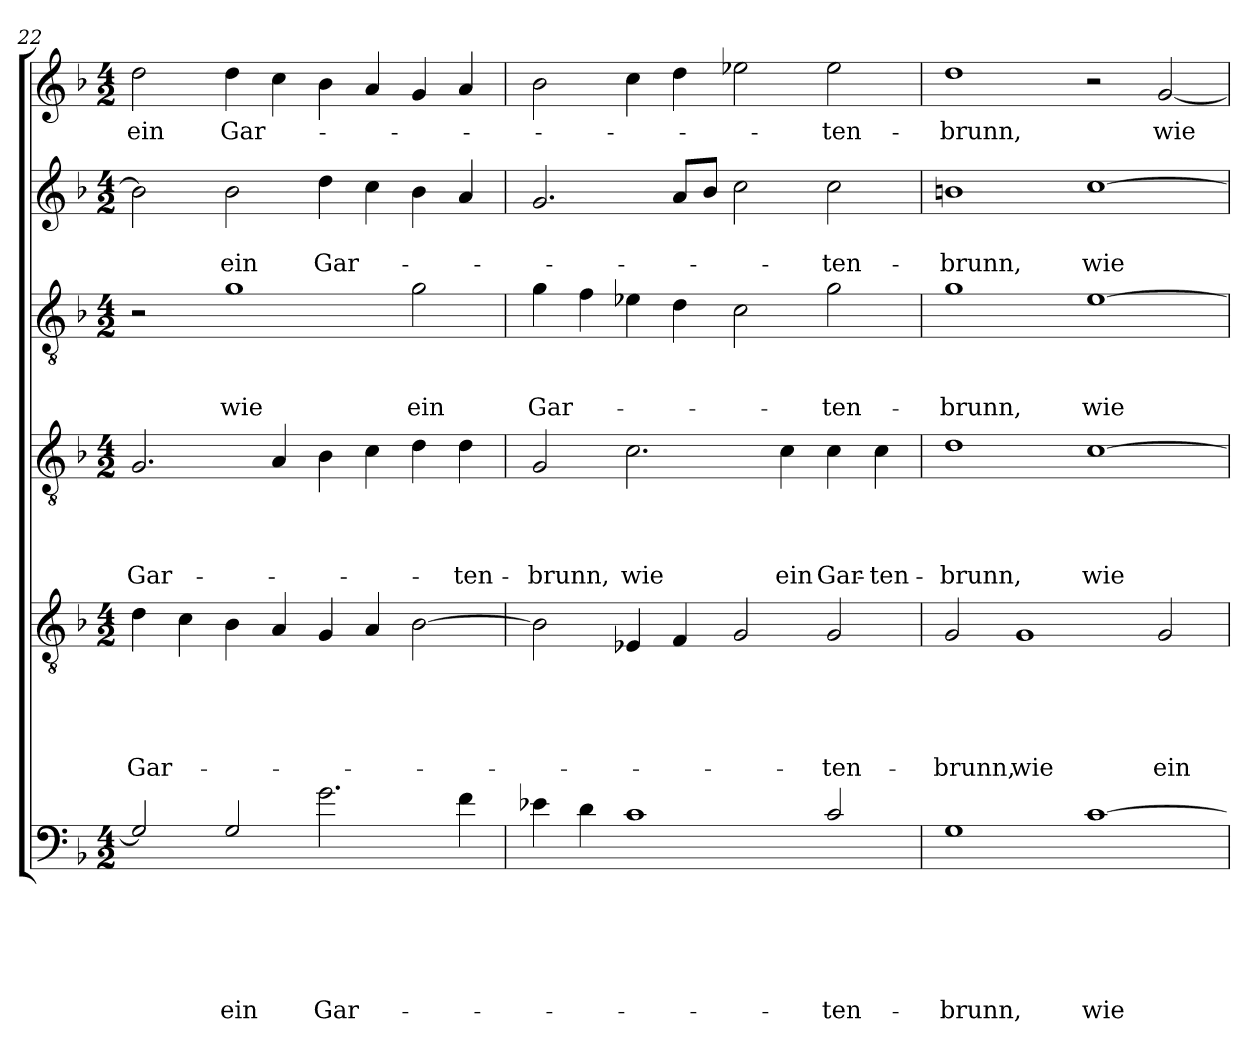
**kern	**text	**text	**text	**text	**text	**text	**kern	**text	**text	**text	**text	**text	**kern	**text	**text	**text	**text	**kern	**text	**text	**text	**kern	**text	**text	**kern	**text
*part6	*part6	*part6	*part6	*part6	*part6	*part6	*part5	*part5	*part5	*part5	*part5	*part5	*part4	*part4	*part4	*part4	*part4	*part3	*part3	*part3	*part3	*part2	*part2	*part2	*part1	*part1
*staff6	*staff6	*staff6	*staff6	*staff6	*staff6	*staff6	*staff5	*staff5	*staff5	*staff5	*staff5	*staff5	*staff4	*staff4	*staff4	*staff4	*staff4	*staff3	*staff3	*staff3	*staff3	*staff2	*staff2	*staff2	*staff1	*staff1
*clefF4	*	*	*	*	*	*	*clefGv2	*	*	*	*	*	*clefGv2	*	*	*	*	*clefGv2	*	*	*	*clefG2	*	*	*clefG2	*
*ITrd8c14	*	*	*	*	*	*	*	*	*	*	*	*	*	*	*	*	*	*	*	*	*	*	*	*	*	*
*k[b-]	*	*	*	*	*	*	*k[b-]	*	*	*	*	*	*k[b-]	*	*	*	*	*k[b-]	*	*	*	*k[b-]	*	*	*k[b-]	*
*F:	*	*	*	*	*	*	*F:	*	*	*	*	*	*F:	*	*	*	*	*F:	*	*	*	*F:	*	*	*F:	*
*M4/2	*	*	*	*	*	*	*M4/2	*	*	*	*	*	*M4/2	*	*	*	*	*M4/2	*	*	*	*M4/2	*	*	*M4/2	*
=22	=22	=22	=22	=22	=22	=22	=22	=22	=22	=22	=22	=22	=22	=22	=22	=22	=22	=22	=22	=22	=22	=22	=22	=22	=22	=22
!	!	!	!	!	!	!	!	!	!	!	!	!LO:LY:b	!	!	!	!	!LO:LY:b	!	!	!	!	!	!	!	!	!LO:LY:b
2GG/]	.	.	.	.	.	.	4d\	.	.	.	.	Gar-	2.G/	.	.	.	Gar-	2r	.	.	.	2b-\]	.	.	2dd\	ein
.	.	.	.	.	.	.	4c\	.	.	.	.	.	.	.	.	.	.	.	.	.	.	.	.	.	.	.
!	!	!	!	!	!	!LO:LY:b	!	!	!	!	!	!	!	!	!	!	!	!	!	!	!LO:LY:b	!	!	!LO:LY:b	!	!LO:LY:b
2GG/	.	.	.	.	.	ein	4B-\	.	.	.	.	.	.	.	.	.	.	1g	.	.	wie	2b-\	.	ein	4dd\	Gar-
.	.	.	.	.	.	.	4A/	.	.	.	.	.	4A/	.	.	.	.	.	.	.	.	.	.	.	4cc\	.
!	!	!	!	!	!	!LO:LY:b	!	!	!	!	!	!	!	!	!	!	!	!	!	!	!	!	!	!LO:LY:b	!	!
2.G\	.	.	.	.	.	Gar-	4G/	.	.	.	.	.	4B-\	.	.	.	.	.	.	.	.	4dd\	.	Gar-	4b-\	.
.	.	.	.	.	.	.	4A/	.	.	.	.	.	4c\	.	.	.	.	.	.	.	.	4cc\	.	.	4a/	.
!	!	!	!	!	!	!	!	!	!	!	!	!	!	!	!	!	!	!	!	!	!LO:LY:b	!	!	!	!	!
.	.	.	.	.	.	.	[2B-\	.	.	.	.	.	4d\	.	.	.	.	2g\	.	.	ein	4b-\	.	.	4g/	.
!	!	!	!	!	!	!	!	!	!	!	!	!	!	!	!	!	!LO:LY:b	!	!	!	!	!	!	!	!	!
4F\	.	.	.	.	.	.	.	.	.	.	.	.	4d\	.	.	.	-ten-	.	.	.	.	4a/	.	.	4a/	.
=23	=23	=23	=23	=23	=23	=23	=23	=23	=23	=23	=23	=23	=23	=23	=23	=23	=23	=23	=23	=23	=23	=23	=23	=23	=23	=23
!	!	!	!	!	!	!	!	!	!	!	!	!	!	!	!	!	!LO:LY:b	!	!	!	!LO:LY:b	!	!	!	!	!
4E-X\	.	.	.	.	.	.	2B-\]	.	.	.	.	.	2G/	.	.	.	-brunn,	4g\	.	.	Gar-	2.g/	.	.	2b-\	.
4D\	.	.	.	.	.	.	.	.	.	.	.	.	.	.	.	.	.	4f\	.	.	.	.	.	.	.	.
!	!	!	!	!	!	!	!	!	!	!	!	!	!	!	!	!	!LO:LY:b	!	!	!	!	!	!	!	!	!
1C	.	.	.	.	.	.	4E-X/	.	.	.	.	.	2.c\	.	.	.	wie	4e-X\	.	.	.	.	.	.	4cc\	.
.	.	.	.	.	.	.	4F/	.	.	.	.	.	.	.	.	.	.	4d\	.	.	.	8a/L	.	.	4dd\	.
.	.	.	.	.	.	.	.	.	.	.	.	.	.	.	.	.	.	.	.	.	.	8b-/J	.	.	.	.
.	.	.	.	.	.	.	2G/	.	.	.	.	.	.	.	.	.	.	2c\	.	.	.	2cc\	.	.	2ee-X\	.
!	!	!	!	!	!	!	!	!	!	!	!	!	!	!	!	!	!LO:LY:b	!	!	!	!	!	!	!	!	!
.	.	.	.	.	.	.	.	.	.	.	.	.	4c\	.	.	.	ein	.	.	.	.	.	.	.	.	.
!	!	!	!	!	!	!LO:LY:b	!	!	!	!	!	!LO:LY:b	!	!	!	!	!LO:LY:b	!	!	!	!LO:LY:b	!	!	!LO:LY:b	!	!LO:LY:b
2C/	.	.	.	.	.	-ten-	2G/	.	.	.	.	-ten-	4c\	.	.	.	Gar-	2g\	.	.	-ten-	2cc\	.	-ten-	2ee-\	-ten-
!	!	!	!	!	!	!	!	!	!	!	!	!	!	!	!	!	!LO:LY:b	!	!	!	!	!	!	!	!	!
.	.	.	.	.	.	.	.	.	.	.	.	.	4c\	.	.	.	-ten-	.	.	.	.	.	.	.	.	.
=24	=24	=24	=24	=24	=24	=24	=24	=24	=24	=24	=24	=24	=24	=24	=24	=24	=24	=24	=24	=24	=24	=24	=24	=24	=24	=24
!	!	!	!	!	!	!LO:LY:b	!	!	!	!	!	!LO:LY:b	!	!	!	!	!LO:LY:b	!	!	!	!LO:LY:b	!	!	!LO:LY:b	!	!LO:LY:b
1GG	.	.	.	.	.	-brunn,	2G/	.	.	.	.	-brunn,	1d	.	.	.	-brunn,	1g	.	.	-brunn,	1bn	.	-brunn,	1dd	-brunn,
!	!	!	!	!	!	!	!	!	!	!	!	!LO:LY:b	!	!	!	!	!	!	!	!	!	!	!	!	!	!
.	.	.	.	.	.	.	1G	.	.	.	.	wie	.	.	.	.	.	.	.	.	.	.	.	.	.	.
!	!	!	!	!	!	!LO:LY:b	!	!	!	!	!	!	!	!	!	!	!LO:LY:b	!	!	!	!LO:LY:b	!	!	!LO:LY:b	!	!
[1C	.	.	.	.	.	wie	.	.	.	.	.	.	[1c	.	.	.	wie	[1e	.	.	wie	[1cc	.	wie	2r	.
!	!	!	!	!	!	!	!	!	!	!	!	!LO:LY:b	!	!	!	!	!	!	!	!	!	!	!	!	!	!LO:LY:b
.	.	.	.	.	.	.	2G/	.	.	.	.	ein	.	.	.	.	.	.	.	.	.	.	.	.	[2g/	wie
=	=	=	=	=	=	=	=	=	=	=	=	=	=	=	=	=	=	=	=	=	=	=	=	=	=	=
*-	*-	*-	*-	*-	*-	*-	*-	*-	*-	*-	*-	*-	*-	*-	*-	*-	*-	*-	*-	*-	*-	*-	*-	*-	*-	*-
